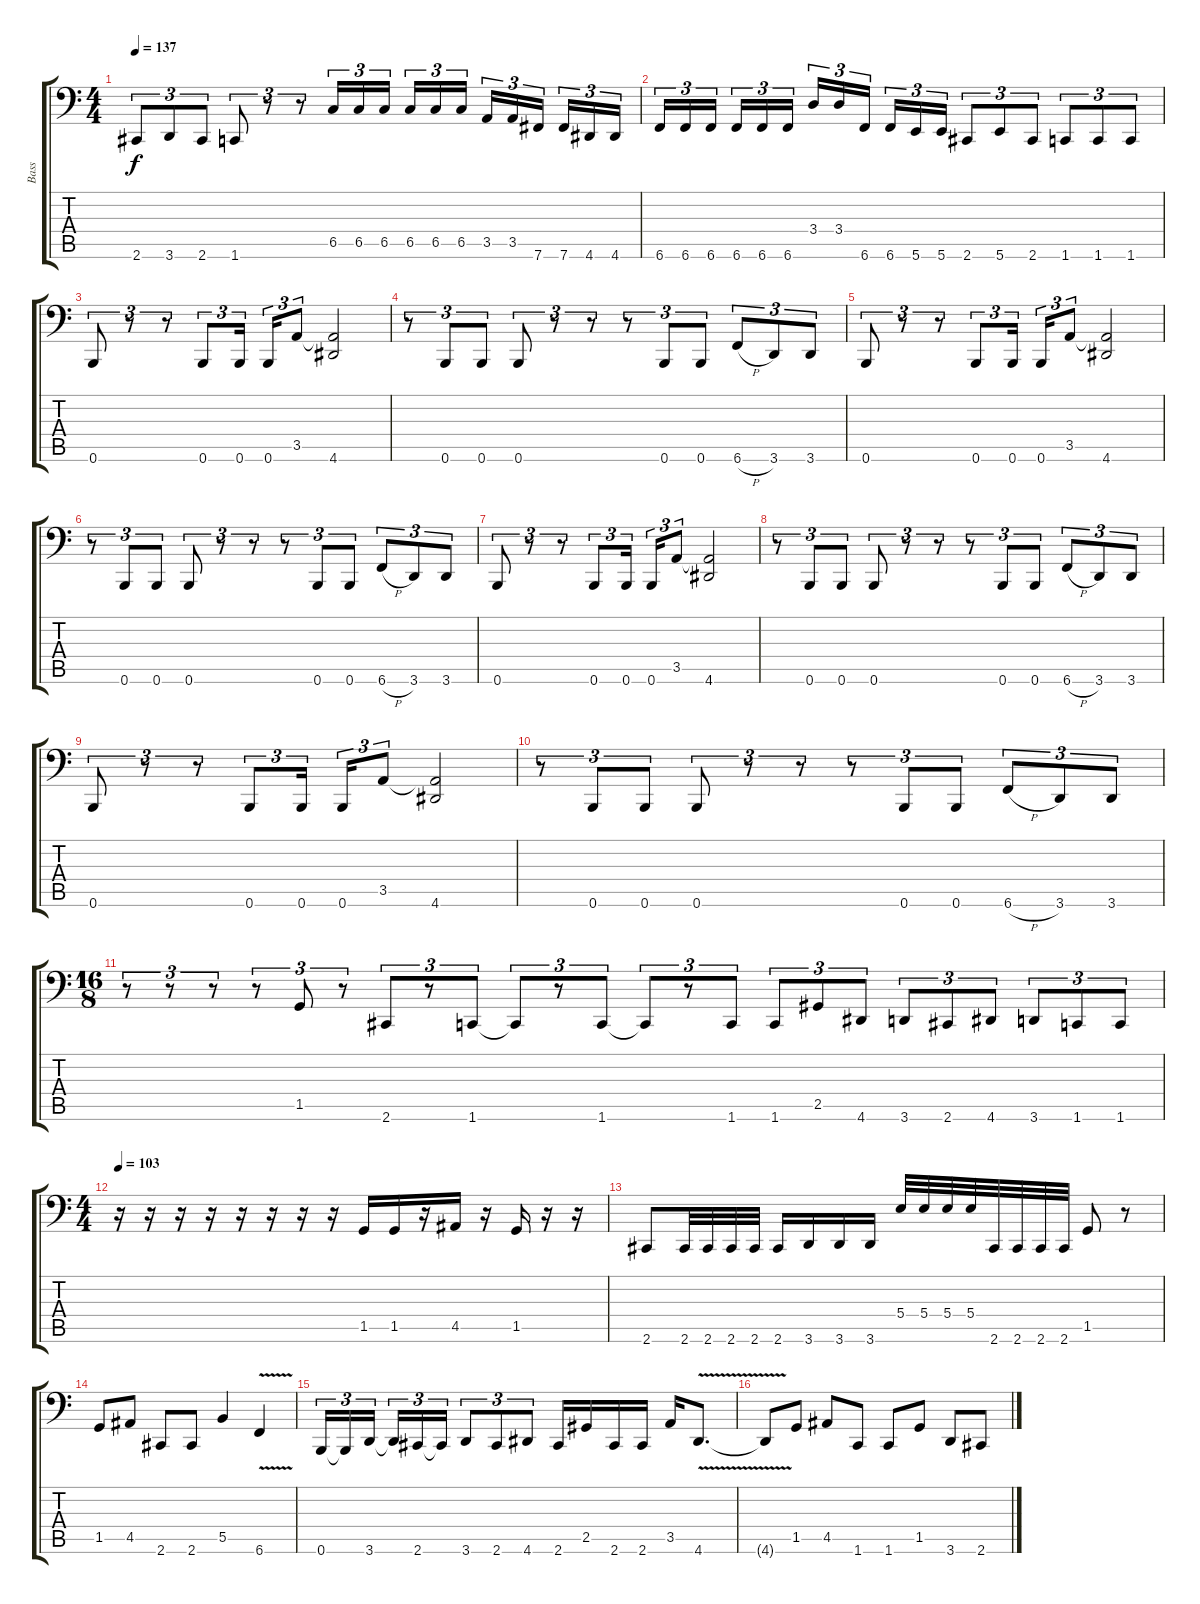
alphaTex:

\track ("Bass" "Bass") {instrument electricbassfinger}
\staff {score tabs}
\tuning (Db3 Ab2 E2 B1 Gb1 B0) {hide}
\ts (4 4)
\tempo 137
\clef f4
\ks c
2.6.8{tu (3 2) dy f} 3.6.8{tu (3 2)} 2.6.8{tu (3 2)} 1.6.8{tu (3 2)} r.8{tu (3 2)} r.8{tu (3 2)} 6.5.16{tu (3 2)} 6.5.16{tu (3 2)} 6.5.16{tu (3 2) beam splitsecondary} 6.5.16{tu (3 2)} 6.5.16{tu (3 2)} 6.5.16{tu (3 2)} 3.5.16{tu (3 2)} 3.5.16{tu (3 2)} 7.6.16{tu (3 2) beam splitsecondary} 7.6.16{tu (3 2)} 4.6.16{tu (3 2)} 4.6.16{tu (3 2)} |
6.6.16{tu (3 2)} 6.6.16{tu (3 2)} 6.6.16{tu (3 2) beam splitsecondary} 6.6.16{tu (3 2)} 6.6.16{tu (3 2)} 6.6.16{tu (3 2)} 3.4.16{tu (3 2)} 3.4.16{tu (3 2)} 6.6.16{tu (3 2) beam splitsecondary} 6.6.16{tu (3 2)} 5.6.16{tu (3 2)} 5.6.16{tu (3 2)} 2.6.8{tu (3 2)} 5.6.8{tu (3 2)} 2.6.8{tu (3 2)} 1.6.8{tu (3 2)} 1.6.8{tu (3 2)} 1.6.8{tu (3 2)} |
0.6.8{tu (3 2)} r.8{tu (3 2)} r.8{tu (3 2)} 0.6.8{tu (3 2)} 0.6.16{tu (3 2) beam splitsecondary} 0.6.16{tu (3 2)} 3.5.8{tu (3 2)} (3.5{t} 4.6).2 |
r.8{tu (3 2)} 0.6.8{tu (3 2)} 0.6.8{tu (3 2)} 0.6.8{tu (3 2)} r.8{tu (3 2)} r.8{tu (3 2)} r.8{tu (3 2)} 0.6.8{tu (3 2)} 0.6.8{tu (3 2)} 6.6{h}.8{tu (3 2)} 3.6.8{tu (3 2)} 3.6.8{tu (3 2)} |
0.6.8{tu (3 2)} r.8{tu (3 2)} r.8{tu (3 2)} 0.6.8{tu (3 2)} 0.6.16{tu (3 2) beam splitsecondary} 0.6.16{tu (3 2)} 3.5.8{tu (3 2)} (3.5{t} 4.6).2 |
r.8{tu (3 2)} 0.6.8{tu (3 2)} 0.6.8{tu (3 2)} 0.6.8{tu (3 2)} r.8{tu (3 2)} r.8{tu (3 2)} r.8{tu (3 2)} 0.6.8{tu (3 2)} 0.6.8{tu (3 2)} 6.6{h}.8{tu (3 2)} 3.6.8{tu (3 2)} 3.6.8{tu (3 2)} |
0.6.8{tu (3 2)} r.8{tu (3 2)} r.8{tu (3 2)} 0.6.8{tu (3 2)} 0.6.16{tu (3 2) beam splitsecondary} 0.6.16{tu (3 2)} 3.5.8{tu (3 2)} (3.5{t} 4.6).2 |
r.8{tu (3 2)} 0.6.8{tu (3 2)} 0.6.8{tu (3 2)} 0.6.8{tu (3 2)} r.8{tu (3 2)} r.8{tu (3 2)} r.8{tu (3 2)} 0.6.8{tu (3 2)} 0.6.8{tu (3 2)} 6.6{h}.8{tu (3 2)} 3.6.8{tu (3 2)} 3.6.8{tu (3 2)} |
0.6.8{tu (3 2)} r.8{tu (3 2)} r.8{tu (3 2)} 0.6.8{tu (3 2)} 0.6.16{tu (3 2) beam splitsecondary} 0.6.16{tu (3 2)} 3.5.8{tu (3 2)} (3.5{t} 4.6).2 |
r.8{tu (3 2)} 0.6.8{tu (3 2)} 0.6.8{tu (3 2)} 0.6.8{tu (3 2)} r.8{tu (3 2)} r.8{tu (3 2)} r.8{tu (3 2)} 0.6.8{tu (3 2)} 0.6.8{tu (3 2)} 6.6{h}.8{tu (3 2)} 3.6.8{tu (3 2)} 3.6.8{tu (3 2)} |
\ts (16 8)
r.8{tu (3 2)} r.8{tu (3 2)} r.8{tu (3 2)} r.8{tu (3 2)} 1.5.8{tu (3 2) instrument slapbass1} r.8{tu (3 2)} 2.6.8{tu (3 2)} r.8{tu (3 2)} 1.6.8{tu (3 2) instrument electricbassfinger} 1.6{t}.8{tu (3 2)} r.8{tu (3 2)} 1.6.8{tu (3 2)} 1.6{t}.8{tu (3 2)} r.8{tu (3 2)} 1.6.8{tu (3 2)} 1.6.8{tu (3 2)} 2.5.8{tu (3 2)} 4.6.8{tu (3 2)} 3.6.8{tu (3 2)} 2.6.8{tu (3 2)} 4.6.8{tu (3 2)} 3.6.8{tu (3 2)} 1.6.8{tu (3 2)} 1.6.8{tu (3 2)} |
\ts (4 4)
\tempo 103
r.16 r.16 r.16 r.16 r.16 r.16 r.16 r.16 1.5.16{instrument slapbass1} 1.5.16 r.16 4.5.16 r.16 1.5.16 r.16 r.16 |
2.6.8{instrument electricbassfinger} 2.6.32 2.6.32 2.6.32 2.6.32 2.6.16 3.6.16 3.6.16 3.6.16 5.4.32 5.4.32 5.4.32 5.4.32 2.6.32 2.6.32 2.6.32 2.6.32 1.5.8 r.8 |
1.5.8 4.5.8 2.6.8 2.6.8 5.5.4 6.6{v}.4 |
0.6.16{tu (3 2)} 0.6{t}.16{tu (3 2)} 3.6.16{tu (3 2) beam splitsecondary} 3.6{t}.16{tu (3 2)} 2.6.16{tu (3 2)} 2.6{t}.16{tu (3 2)} 3.6.8{tu (3 2)} 2.6.8{tu (3 2)} 4.6.8{tu (3 2)} 2.6.16 2.5.16 2.6.16 2.6.16 3.5.16 4.6{v}.8{d} |
4.6{t}.8 1.5.8 4.5.8 1.6.8 1.6.8 1.5.8 3.6.8 2.6.8
